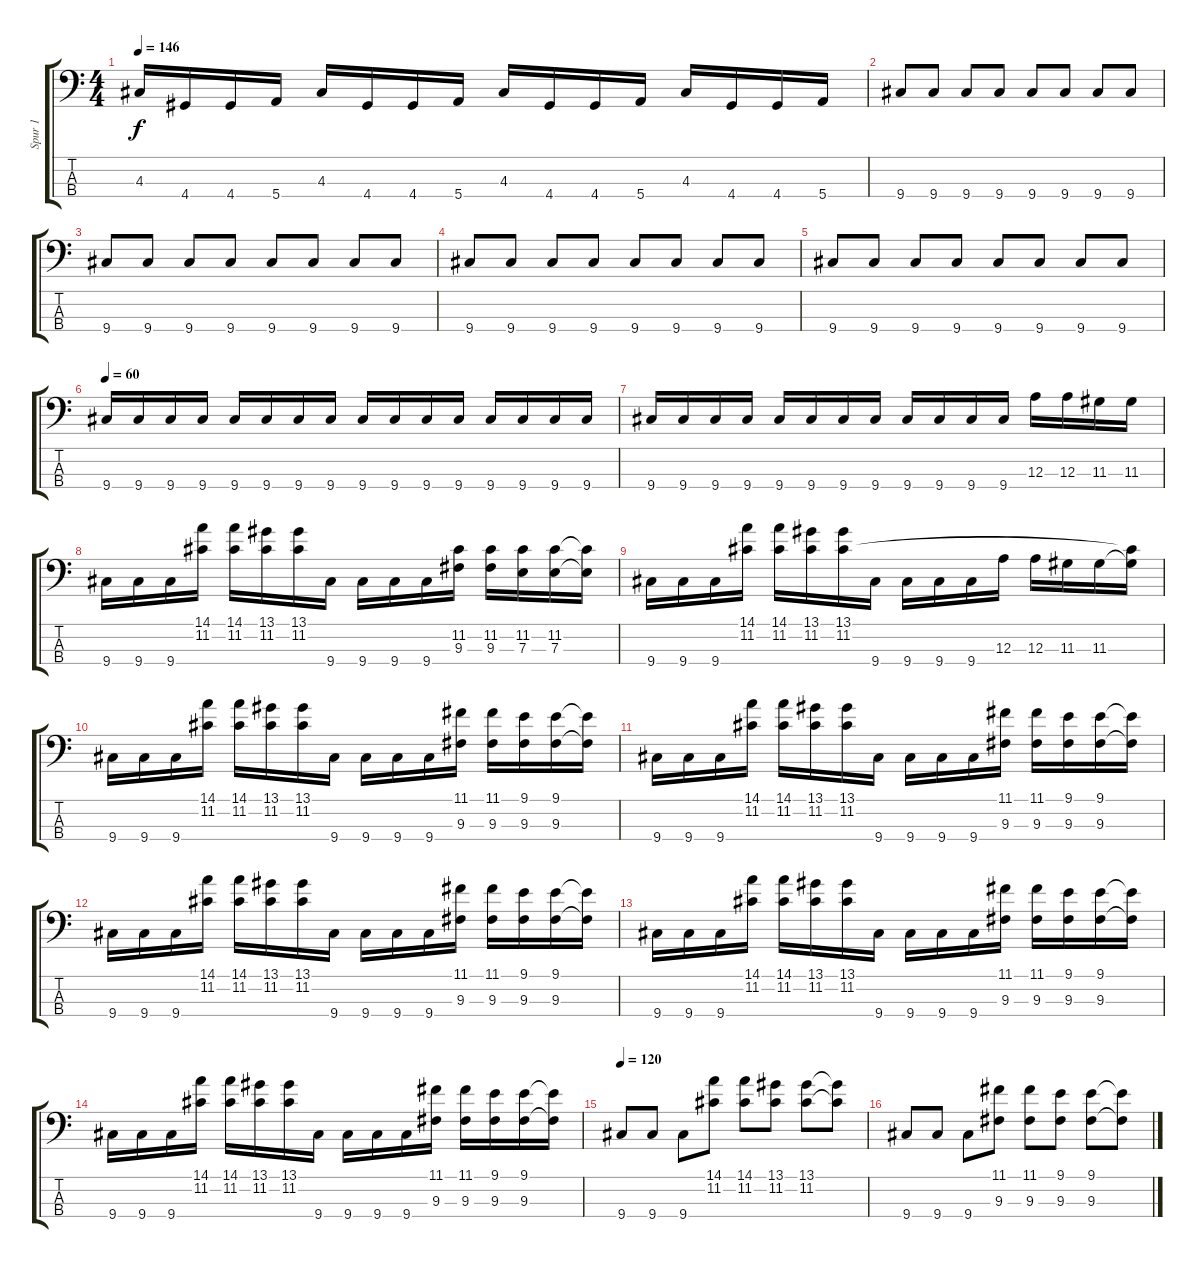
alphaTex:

\track ("Spur 1" "Spur 1") {instrument electricbassfinger}
\staff {score tabs}
\tuning (G2 D2 A1 E1) {hide}
\ts (4 4)
\tempo 146
\clef f4
\ks c
4.3.16{dy f} 4.4.16 4.4.16 5.4.16 4.3.16 4.4.16 4.4.16 5.4.16 4.3.16 4.4.16 4.4.16 5.4.16 4.3.16 4.4.16 4.4.16 5.4.16 |
9.4.8 9.4.8 9.4.8 9.4.8 9.4.8 9.4.8 9.4.8 9.4.8 |
9.4.8 9.4.8 9.4.8 9.4.8 9.4.8 9.4.8 9.4.8 9.4.8 |
9.4.8 9.4.8 9.4.8 9.4.8 9.4.8 9.4.8 9.4.8 9.4.8 |
9.4.8 9.4.8 9.4.8 9.4.8 9.4.8 9.4.8 9.4.8 9.4.8 |
\tempo 60
9.4.16 9.4.16 9.4.16 9.4.16 9.4.16 9.4.16 9.4.16 9.4.16 9.4.16 9.4.16 9.4.16 9.4.16 9.4.16 9.4.16 9.4.16 9.4.16 |
9.4.16 9.4.16 9.4.16 9.4.16 9.4.16 9.4.16 9.4.16 9.4.16 9.4.16 9.4.16 9.4.16 9.4.16 12.3.16 12.3.16 11.3.16 11.3.16 |
9.4.16 9.4.16 9.4.16 (14.1 11.2).16 (14.1 11.2).16 (13.1 11.2).16 (13.1 11.2).16 9.4.16 9.4.16 9.4.16 9.4.16 (11.2 9.3).16 (11.2 9.3).16 (11.2 7.3).16 (11.2 7.3).16 (11.2{t} 7.3{t}).16 |
9.4.16 9.4.16 9.4.16 (14.1 11.2).16 (14.1 11.2).16 (13.1 11.2).16 (13.1 11.2).16 9.4.16 9.4.16 9.4.16 9.4.16 12.3.16 12.3.16 11.3.16 11.3.16 (11.2{t} 11.3{t}).16 |
9.4.16 9.4.16 9.4.16 (14.1 11.2).16 (14.1 11.2).16 (13.1 11.2).16 (13.1 11.2).16 9.4.16 9.4.16 9.4.16 9.4.16 (11.1 9.3).16 (11.1 9.3).16 (9.1 9.3).16 (9.1 9.3).16 (9.1{t} 9.3{t}).16 |
9.4.16 9.4.16 9.4.16 (14.1 11.2).16 (14.1 11.2).16 (13.1 11.2).16 (13.1 11.2).16 9.4.16 9.4.16 9.4.16 9.4.16 (11.1 9.3).16 (11.1 9.3).16 (9.1 9.3).16 (9.1 9.3).16 (9.1{t} 9.3{t}).16 |
9.4.16 9.4.16 9.4.16 (14.1 11.2).16 (14.1 11.2).16 (13.1 11.2).16 (13.1 11.2).16 9.4.16 9.4.16 9.4.16 9.4.16 (11.1 9.3).16 (11.1 9.3).16 (9.1 9.3).16 (9.1 9.3).16 (9.1{t} 9.3{t}).16 |
9.4.16 9.4.16 9.4.16 (14.1 11.2).16 (14.1 11.2).16 (13.1 11.2).16 (13.1 11.2).16 9.4.16 9.4.16 9.4.16 9.4.16 (11.1 9.3).16 (11.1 9.3).16 (9.1 9.3).16 (9.1 9.3).16 (9.1{t} 9.3{t}).16 |
9.4.16 9.4.16 9.4.16 (14.1 11.2).16 (14.1 11.2).16 (13.1 11.2).16 (13.1 11.2).16 9.4.16 9.4.16 9.4.16 9.4.16 (11.1 9.3).16 (11.1 9.3).16 (9.1 9.3).16 (9.1 9.3).16 (9.1{t} 9.3{t}).16 |
\tempo 120
9.4.8 9.4.8 9.4.8 (14.1 11.2).8 (14.1 11.2).8 (13.1 11.2).8 (13.1 11.2).8 (13.1{t} 11.2{t}).8 |
9.4.8 9.4.8 9.4.8 (11.1 9.3).8 (11.1 9.3).8 (9.1 9.3).8 (9.1 9.3).8 (9.1{t} 9.3{t}).8
